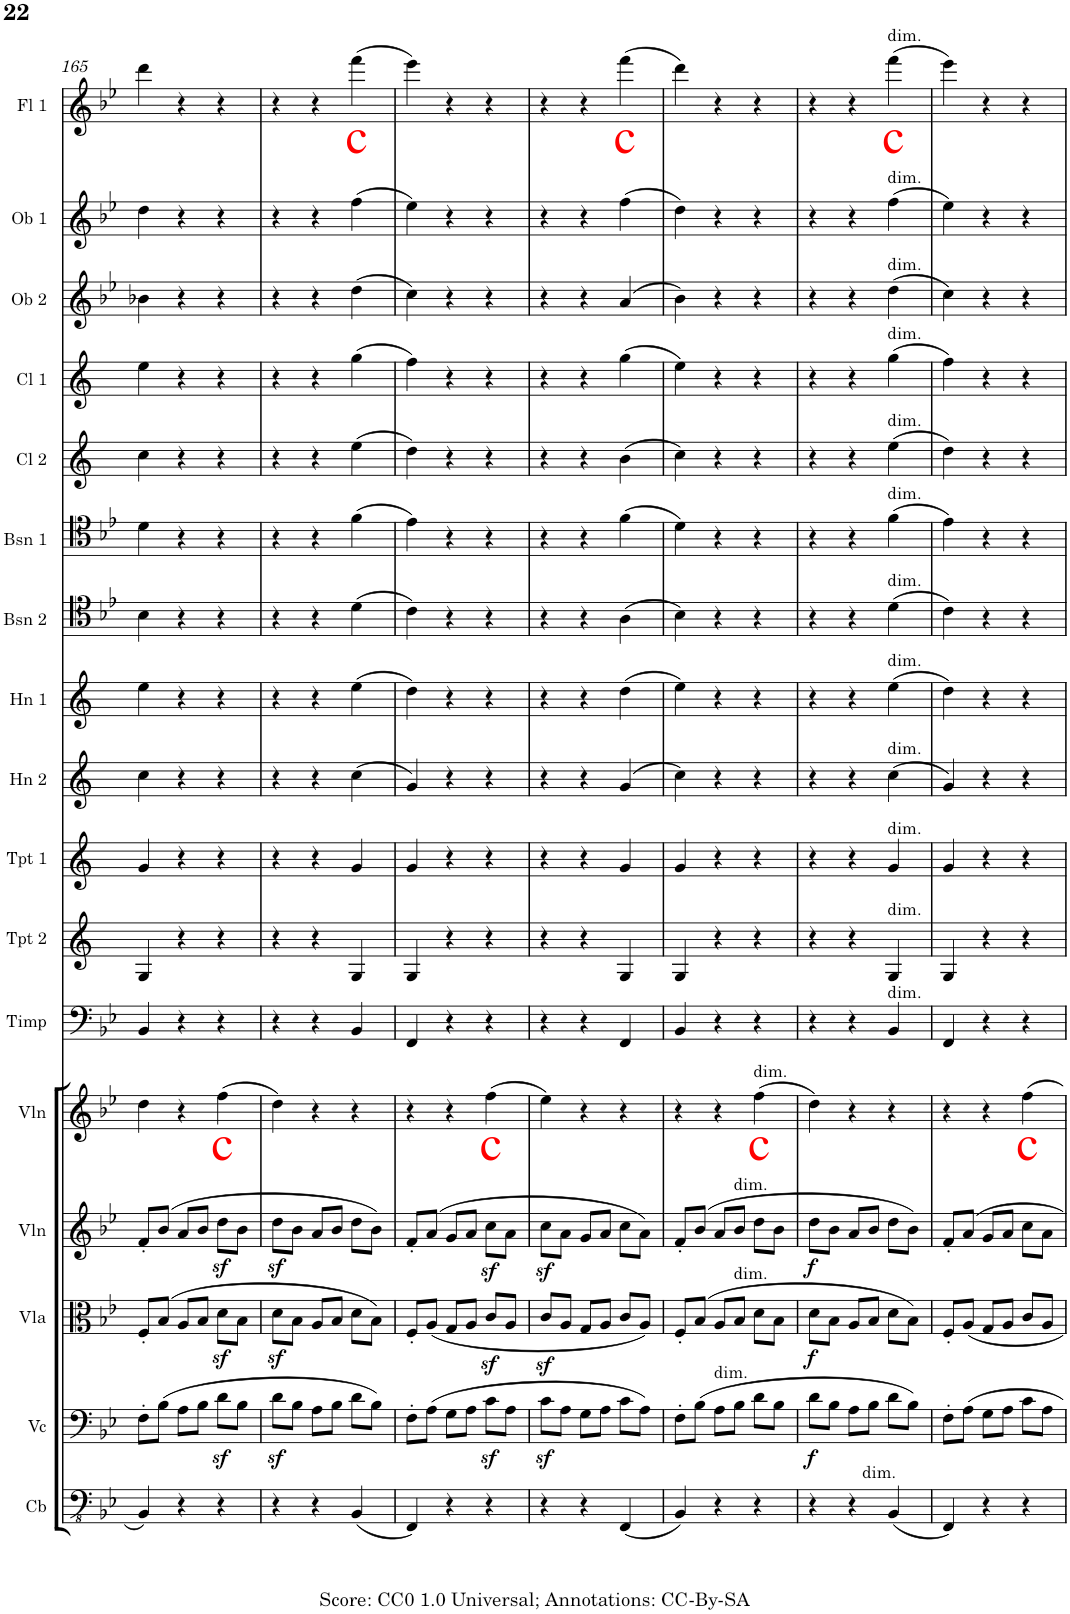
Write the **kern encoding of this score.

**kern	**kern	**dynam	**kern	**dynam	**kern	**dynam	**kern	**text	**kern	**kern	**kern	**kern	**kern	**kern	**kern	**kern	**kern	**kern	**kern	**kern	**text
*part17	*part16	*part16	*part15	*part15	*part14	*part14	*part13	*part13	*part12	*part11	*part10	*part9	*part8	*part7	*part6	*part5	*part4	*part3	*part2	*part1	*part1
*staff17	*staff16	*staff16	*staff15	*staff15	*staff14	*staff14	*staff13	*staff13	*staff12	*staff11	*staff10	*staff9	*staff8	*staff7	*staff6	*staff5	*staff4	*staff3	*staff2	*staff1	*staff1
*I"Contrabass	*I"Violoncello	*	*I"Viola	*	*I"Violin	*	*I"Violin	*	*I"Timpani	*I"Bb Trumpet 2	*I"Bb Trumpet 1	*I"Bb (basso) Horn 2	*I"Bb (basso) Horn 1	*I"Bassoon 2	*I"Bassoon 1	*I"Bb Clarinet 2	*I"Bb Clarinet 1	*I"Oboe 2	*I"Oboe 1	*I"Flute 1	*
*I'Cb	*I'Vc	*	*I'Vla	*	*I'Vln	*	*I'Vln	*	*I'Timp	*I'Tpt 2	*I'Tpt 1	*I'Hn 2	*I'Hn 1	*I'Bsn 2	*I'Bsn 1	*I'Cl 2	*I'Cl 1	*I'Ob 2	*I'Ob 1	*I'Fl 1	*
!!LO:PB:g=z
*clefFv4	*clefF4	*	*clefC3	*	*clefG2	*	*clefG2	*	*clefF4	*clefG2	*clefG2	*clefG2	*clefG2	*clefC4	*clefC4	*clefG2	*clefG2	*clefG2	*clefG2	*clefG2	*
*	*	*	*	*	*	*	*	*	*	*Trd1c2	*Trd1c2	*Trd8c14	*Trd8c14	*	*	*Trd1c2	*Trd1c2	*	*	*	*
*k[b-e-]	*k[b-e-]	*	*k[b-e-]	*	*k[b-e-]	*	*k[b-e-]	*	*k[b-e-]	*k[]	*k[]	*k[]	*k[]	*k[b-e-]	*k[b-e-]	*k[]	*k[]	*k[b-e-]	*k[b-e-]	*k[b-e-]	*
*M3/4	*M3/4	*	*M3/4	*	*M3/4	*	*M3/4	*	*M3/4	*M3/4	*M3/4	*M3/4	*M3/4	*M3/4	*M3/4	*M3/4	*M3/4	*M3/4	*M3/4	*M3/4	*
=165	=165	=165	=165	=165	=165	=165	=165	=165	=165	=165	=165	=165	=165	=165	=165	=165	=165	=165	=165	=165	=165
4BBB-/	8F'\L	.	8F'/L	.	8f'/L	.	4dd\	.	4BB-/	4G/	4g/	4cc\	4ee\	4B-\	4d\	4cc\	4ee\	4b-X\	4dd\	4ddd\	.
.	(8B-\J	.	(8B-/J	.	(8b-/J	.	.	.	.	.	.	.	.	.	.	.	.	.	.	.	.
4r	8A\L	.	8A/L	.	8a/L	.	4r	.	4r	4r	4r	4r	4r	4r	4r	4r	4r	4r	4r	4r	.
.	8B-\J	.	8B-/J	.	8b-/J	.	.	.	.	.	.	.	.	.	.	.	.	.	.	.	.
!	!	!	!	!	!	!	!	!LO:LY:b:color=#FF0000	!	!	!	!	!	!	!	!	!	!	!	!	!
4r	8dz<\L	.	8dz<\L	.	8ddz<\L	.	(4ff\	c	4r	4r	4r	4r	4r	4r	4r	4r	4r	4r	4r	4r	.
.	8B-\J	.	8B-\J	.	8b-\J	.	.	.	.	.	.	.	.	.	.	.	.	.	.	.	.
=166	=166	=166	=166	=166	=166	=166	=166	=166	=166	=166	=166	=166	=166	=166	=166	=166	=166	=166	=166	=166	=166
4r	8dz<\L	.	8dz<\L	.	8ddz<\L	.	4dd\)	.	4r	4r	4r	4r	4r	4r	4r	4r	4r	4r	4r	4r	.
.	8B-\J	.	8B-\J	.	8b-\J	.	.	.	.	.	.	.	.	.	.	.	.	.	.	.	.
4r	8A\L	.	8A/L	.	8a/L	.	4r	.	4r	4r	4r	4r	4r	4r	4r	4r	4r	4r	4r	4r	.
.	8B-\J	.	8B-/J	.	8b-/J	.	.	.	.	.	.	.	.	.	.	.	.	.	.	.	.
!	!	!	!	!	!	!	!	!	!	!	!	!	!	!	!	!	!	!	!	!	!LO:LY:b:color=#FF0000
(4BBB-/	8d\L	.	8d\L	.	8dd\L	.	4r	.	4BB-/	4G/	4g/	(>4cc\	(>4ee\	(4d\	(4f\	(4ee\	(4gg\	(4dd\	(4ff\	(4fff\	c
.	8B-\J)	.	8B-\J)	.	8b-\J)	.	.	.	.	.	.	.	.	.	.	.	.	.	.	.	.
=167	=167	=167	=167	=167	=167	=167	=167	=167	=167	=167	=167	=167	=167	=167	=167	=167	=167	=167	=167	=167	=167
4FFF/)	8F'\L	.	8F'/L	.	8f'/L	.	4r	.	4FF/	4G/	4g/	4g/)	4dd\)	4c\)	4e-\)	4dd\)	4ff\)	4cc\)	4ee-\)	4eee-\)	.
.	(8A\J	.	(8A/J	.	(8a/J	.	.	.	.	.	.	.	.	.	.	.	.	.	.	.	.
4r	8G\L	.	8G/L	.	8g/L	.	4r	.	4r	4r	4r	4r	4r	4r	4r	4r	4r	4r	4r	4r	.
.	8A\J	.	8A/J	.	8a/J	.	.	.	.	.	.	.	.	.	.	.	.	.	.	.	.
!	!	!	!	!	!	!	!	!LO:LY:b:color=#FF0000	!	!	!	!	!	!	!	!	!	!	!	!	!
4r	8cz<\L	.	8cz</L	.	8ccz<\L	.	(4ff\	c	4r	4r	4r	4r	4r	4r	4r	4r	4r	4r	4r	4r	.
.	8A\J	.	8A/J	.	8a\J	.	.	.	.	.	.	.	.	.	.	.	.	.	.	.	.
=168	=168	=168	=168	=168	=168	=168	=168	=168	=168	=168	=168	=168	=168	=168	=168	=168	=168	=168	=168	=168	=168
4r	8cz<\L	.	8cz</L	.	8ccz<\L	.	4ee-\)	.	4r	4r	4r	4r	4r	4r	4r	4r	4r	4r	4r	4r	.
.	8A\J	.	8A/J	.	8a\J	.	.	.	.	.	.	.	.	.	.	.	.	.	.	.	.
4r	8G\L	.	8G/L	.	8g/L	.	4r	.	4r	4r	4r	4r	4r	4r	4r	4r	4r	4r	4r	4r	.
.	8A\J	.	8A/J	.	8a/J	.	.	.	.	.	.	.	.	.	.	.	.	.	.	.	.
!	!	!	!	!	!	!	!	!	!	!	!	!	!	!	!	!	!	!	!	!	!LO:LY:b:color=#FF0000
(4FFF/	8c\L	.	8c/L	.	8cc\L	.	4r	.	4FF/	4G/	4g/	(>4g/	(>4dd\	(4A\	(4f\	(4b\	(4gg\	(4a/	(4ff\	(4fff\	c
.	8A\J)	.	8A/J)	.	8a\J)	.	.	.	.	.	.	.	.	.	.	.	.	.	.	.	.
=169	=169	=169	=169	=169	=169	=169	=169	=169	=169	=169	=169	=169	=169	=169	=169	=169	=169	=169	=169	=169	=169
4BBB-/)	8F'\L	.	8F'/L	.	8f'/L	.	4r	.	4BB-/	4G/	4g/	4cc\)	4ee\)	4B-\)	4d\)	4cc\)	4ee\)	4b-\)	4dd\)	4ddd\)	.
.	(8B-\J	.	(8B-/J	.	(8b-/J	.	.	.	.	.	.	.	.	.	.	.	.	.	.	.	.
!	!LO:TX:a:t=dim.	!	!	!	!	!	!	!	!	!	!	!	!	!	!	!	!	!	!	!	!
!LO:TX:a:t=dim.	!	!	!	!	!	!	!	!	!	!	!	!	!	!	!	!	!	!	!	!	!
4r	8A\L	.	8A/L	.	8a/L	.	4r	.	4r	4r	4r	4r	4r	4r	4r	4r	4r	4r	4r	4r	.
!	!	!	!	!	!LO:TX:a:t=dim.	!	!	!	!	!	!	!	!	!	!	!	!	!	!	!	!
!	!	!	!LO:TX:a:t=dim.	!	!	!	!	!	!	!	!	!	!	!	!	!	!	!	!	!	!
.	8B-\J	.	8B-/J	.	8b-/J	.	.	.	.	.	.	.	.	.	.	.	.	.	.	.	.
!	!	!	!	!	!	!	!LO:TX:a:t=dim.	!	!	!	!	!	!	!	!	!	!	!	!	!	!
!	!	!	!	!	!	!	!	!LO:LY:b:color=#FF0000	!	!	!	!	!	!	!	!	!	!	!	!	!
4r	8d\L	.	8d\L	.	8dd\L	.	(4ff\	c	4r	4r	4r	4r	4r	4r	4r	4r	4r	4r	4r	4r	.
.	8B-\J	.	8B-\J	.	8b-\J	.	.	.	.	.	.	.	.	.	.	.	.	.	.	.	.
=170	=170	=170	=170	=170	=170	=170	=170	=170	=170	=170	=170	=170	=170	=170	=170	=170	=170	=170	=170	=170	=170
!	!	!LO:DY:b	!	!LO:DY:b	!	!LO:DY:b	!	!	!	!	!	!	!	!	!	!	!	!	!	!	!
4r	8d\L	f	8d\L	f	8dd\L	f	4dd\)	.	4r	4r	4r	4r	4r	4r	4r	4r	4r	4r	4r	4r	.
.	8B-\J	.	8B-\J	.	8b-\J	.	.	.	.	.	.	.	.	.	.	.	.	.	.	.	.
4r	8A\L	.	8A/L	.	8a/L	.	4r	.	4r	4r	4r	4r	4r	4r	4r	4r	4r	4r	4r	4r	.
.	8B-\J	.	8B-/J	.	8b-/J	.	.	.	.	.	.	.	.	.	.	.	.	.	.	.	.
!	!	!	!	!	!	!	!	!	!	!	!	!	!	!	!	!	!	!	!	!LO:TX:a:t=dim.	!
!	!	!	!	!	!	!	!	!	!	!	!	!	!	!	!	!	!	!	!LO:TX:a:t=dim.	!	!
!	!	!	!	!	!	!	!	!	!	!	!	!	!	!	!	!	!	!LO:TX:a:t=dim.	!	!	!
!	!	!	!	!	!	!	!	!	!	!	!	!	!	!	!	!	!LO:TX:a:t=dim.	!	!	!	!
!	!	!	!	!	!	!	!	!	!	!	!	!	!	!	!	!LO:TX:a:t=dim.	!	!	!	!	!
!	!	!	!	!	!	!	!	!	!	!	!	!	!	!	!LO:TX:a:t=dim.	!	!	!	!	!	!
!	!	!	!	!	!	!	!	!	!	!	!	!	!	!LO:TX:a:t=dim.	!	!	!	!	!	!	!
!	!	!	!	!	!	!	!	!	!	!	!	!	!LO:TX:a:t=dim.	!	!	!	!	!	!	!	!
!	!	!	!	!	!	!	!	!	!	!	!	!LO:TX:a:t=dim.	!	!	!	!	!	!	!	!	!
!	!	!	!	!	!	!	!	!	!	!	!LO:TX:a:t=dim.	!	!	!	!	!	!	!	!	!	!
!	!	!	!	!	!	!	!	!	!	!LO:TX:a:t=dim.	!	!	!	!	!	!	!	!	!	!	!
!	!	!	!	!	!	!	!	!	!LO:TX:a:t=dim.	!	!	!	!	!	!	!	!	!	!	!	!
!	!	!	!	!	!	!	!	!	!	!	!	!	!	!	!	!	!	!	!	!	!LO:LY:b:color=#FF0000
(4BBB-/	8d\L	.	8d\L	.	8dd\L	.	4r	.	4BB-/	4G/	4g/	(>4cc\	(>4ee\	(4d\	(4f\	(4ee\	(4gg\	(4dd\	(4ff\	(4fff\	c
.	8B-\J)	.	8B-\J)	.	8b-\J)	.	.	.	.	.	.	.	.	.	.	.	.	.	.	.	.
=171	=171	=171	=171	=171	=171	=171	=171	=171	=171	=171	=171	=171	=171	=171	=171	=171	=171	=171	=171	=171	=171
4FFF/)	8F'\L	.	8F'/L	.	8f'/L	.	4r	.	4FF/	4G/	4g/	4g/)	4dd\)	4c\)	4e-\)	4dd\)	4ff\)	4cc\)	4ee-\)	4eee-\)	.
.	8A\J	.	8A/J	.	8a/J	.	.	.	.	.	.	.	.	.	.	.	.	.	.	.	.
4r	8G\L	.	8G/L	.	8g/L	.	4r	.	4r	4r	4r	4r	4r	4r	4r	4r	4r	4r	4r	4r	.
.	8A\J	.	8A/J	.	8a/J	.	.	.	.	.	.	.	.	.	.	.	.	.	.	.	.
!	!	!	!	!	!	!	!	!LO:LY:b:color=#FF0000	!	!	!	!	!	!	!	!	!	!	!	!	!
4r	8c\L	.	8c/L	.	8cc\L	.	4ff\	c	4r	4r	4r	4r	4r	4r	4r	4r	4r	4r	4r	4r	.
.	8A\J	.	8A/J	.	8a\J	.	.	.	.	.	.	.	.	.	.	.	.	.	.	.	.
=	=	=	=	=	=	=	=	=	=	=	=	=	=	=	=	=	=	=	=	=	=
*-	*-	*-	*-	*-	*-	*-	*-	*-	*-	*-	*-	*-	*-	*-	*-	*-	*-	*-	*-	*-	*-
